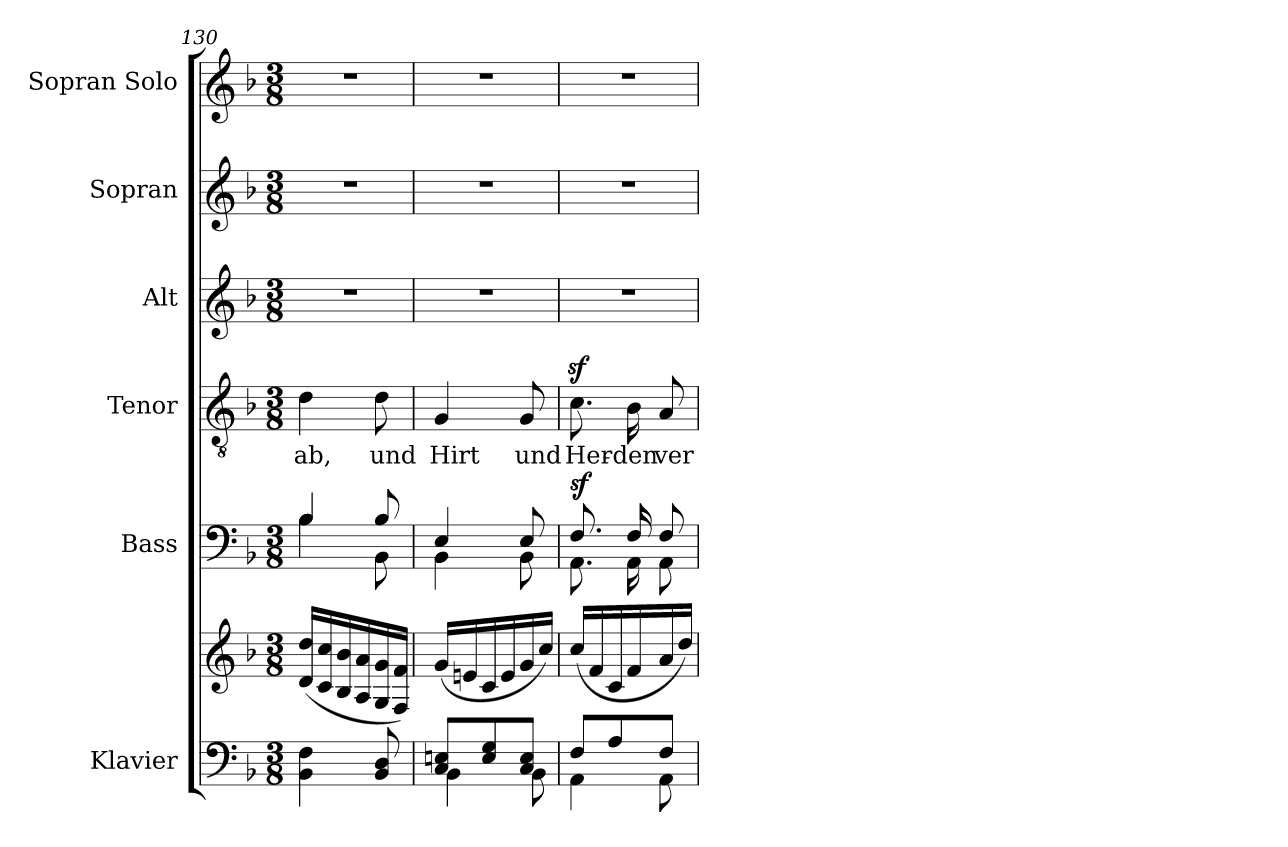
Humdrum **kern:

**kern	**kern	**kern	**dynam	**kern	**text	**kern	**kern	**kern
*part6	*part6	*part5	*part5	*part4	*part4	*part3	*part2	*part1
*staff7	*staff6	*staff5	*staff5	*staff4	*staff4	*staff3	*staff2	*staff1
*I"Klavier	*	*I"Bass	*	*I"Tenor	*	*I"Alt	*I"Sopran	*I"Sopran Solo
*	*	*I'B	*	*I'T	*	*I'A	*I'S	*
!!LO:LB:g=z
*clefF4	*clefG2	*clefF4	*	*clefGv2	*	*clefG2	*clefG2	*clefG2
*k[b-]	*k[b-]	*k[b-]	*	*k[b-]	*	*k[b-]	*k[b-]	*k[b-]
*M3/8	*M3/8	*M3/8	*	*M3/8	*	*M3/8	*M3/8	*M3/8
=130	=130	=130	=130	=130	=130	=130	=130	=130
*	*	*^	*	*	*	*	*	*
!	!	!	!	!	!	!LO:LY:b	!	!	!
4BB-\ 4F\	(>16d/ 16dd/LL	4B-/	4B-\	.	4d\	-ab,	4.r	4.r	4.r
.	16c/ 16cc/	.	.	.	.	.	.	.	.
.	16B-/ 16b-/	.	.	.	.	.	.	.	.
.	16A/ 16a/	.	.	.	.	.	.	.	.
!	!	!	!	!	!	!LO:LY:b	!	!	!
8BB-/ 8D/	16G/ 16g/	8B-/	8BB-\	.	8d\	und	.	.	.
.	16F/ 16f/JJ)	.	.	.	.	.	.	.	.
=131	=131	=131	=131	=131	=131	=131	=131	=131	=131
*^	*	*	*	*	*	*	*	*	*
!	!	!	!	!	!	!	!LO:LY:b	!	!	!
8C/ 8En/L	4BB-\	(>16g/LL	4E/	4BB-\	.	4G/	Hirt	4.r	4.r	4.r
.	.	16en/	.	.	.	.	.	.	.	.
8E/ 8G/	.	16c/	.	.	.	.	.	.	.	.
.	.	16e/	.	.	.	.	.	.	.	.
!	!	!	!	!	!	!	!LO:LY:b	!	!	!
8C/ 8E/J	8BB-\	16g/	8E/	8BB-\	.	8G/	und	.	.	.
.	.	16cc/JJ)	.	.	.	.	.	.	.	.
=132	=132	=132	=132	=132	=132	=132	=132	=132	=132	=132
!	!	!	!	!	!LO:DY:a	!	!LO:LY:b	!	!	!
8F/L	4AA\	(>16cc/LL	8.F/	8.AA\	sf	8.cz>\	Her-	4.r	4.r	4.r
.	.	16f/	.	.	.	.	.	.	.	.
8A/	.	16c/	.	.	.	.	.	.	.	.
!	!	!	!	!	!	!	!LO:LY:b	!	!	!
.	.	16f/	16F/	16AA\	.	16B-\	-den	.	.	.
!	!	!	!	!	!	!	!LO:LY:b	!	!	!
8F/J	8AA\	16a/	8F/	8AA\	.	8A/	ver-	.	.	.
.	.	16dd/JJ)	.	.	.	.	.	.	.	.
*v	*v	*	*v	*v	*	*	*	*	*	*
=	=	=	=	=	=	=	=	=
*-	*-	*-	*-	*-	*-	*-	*-	*-
